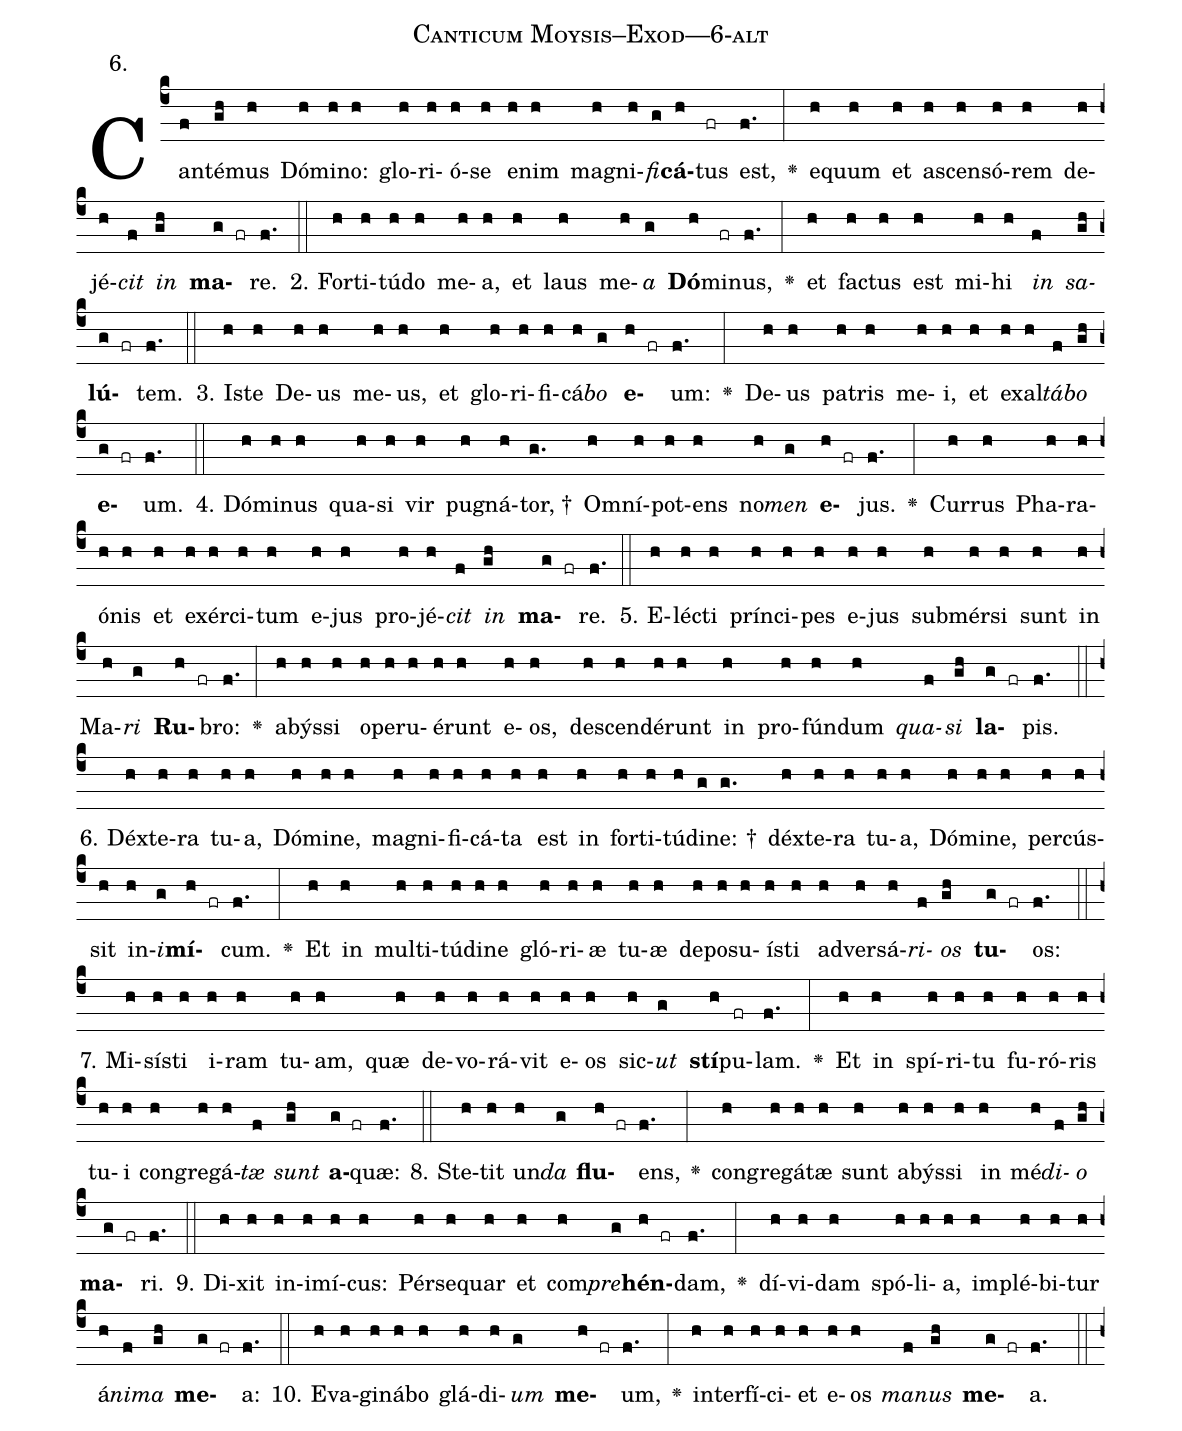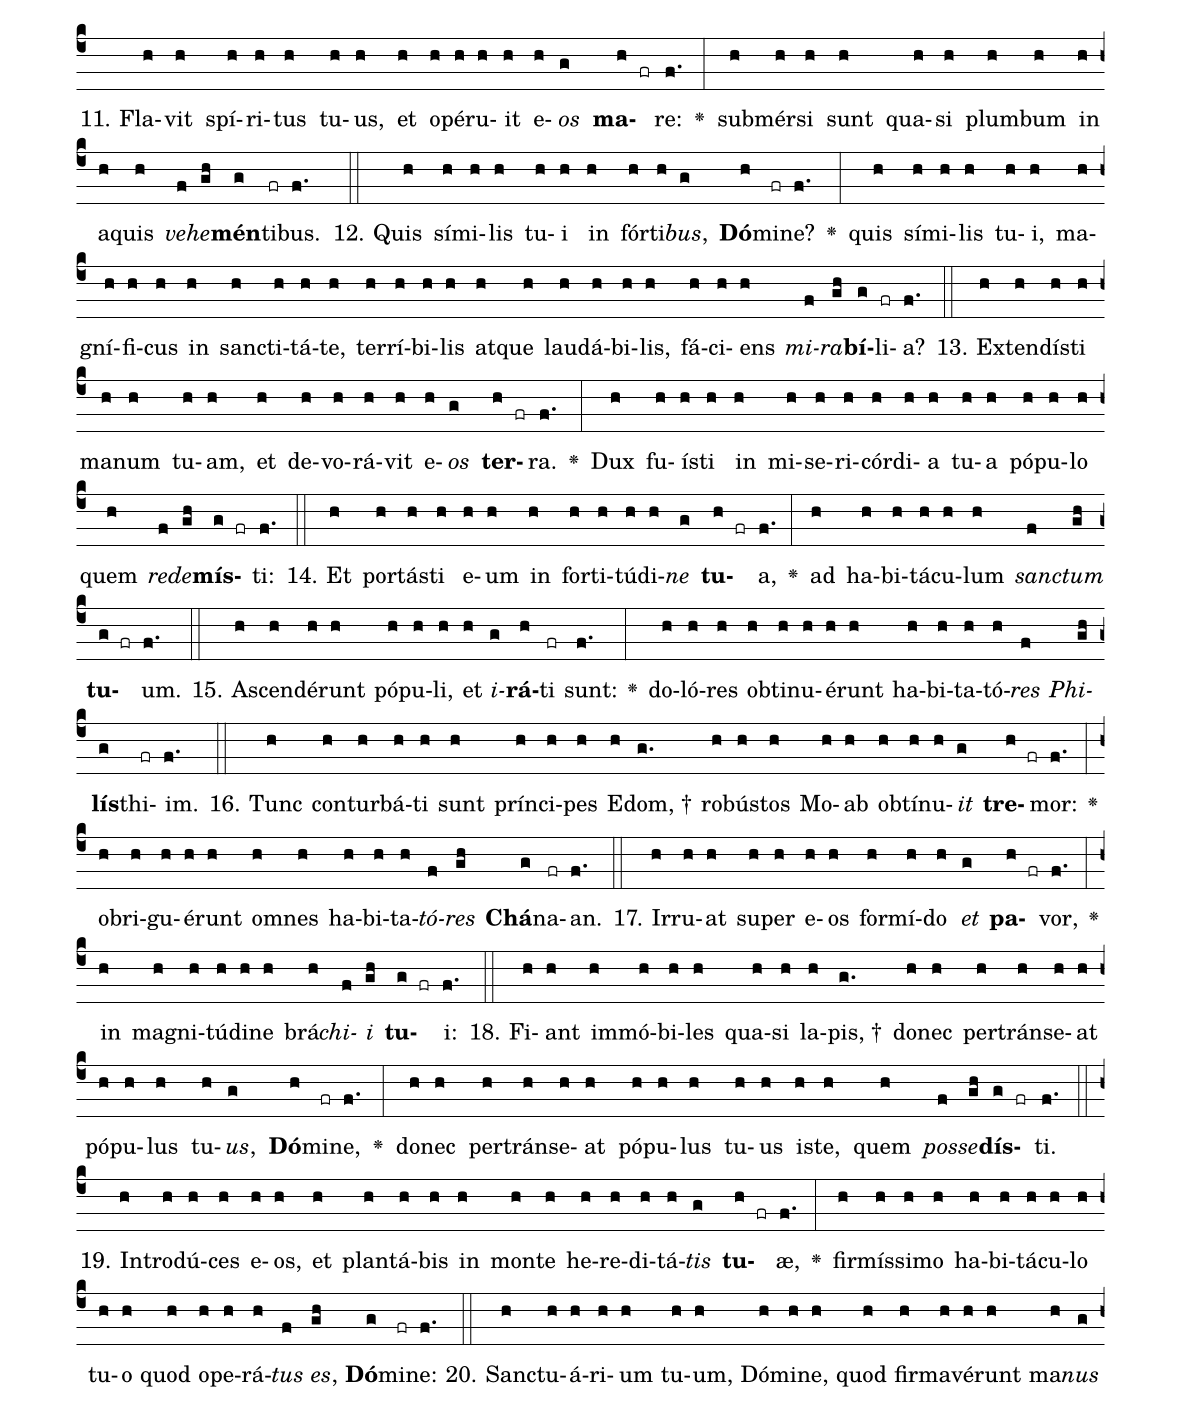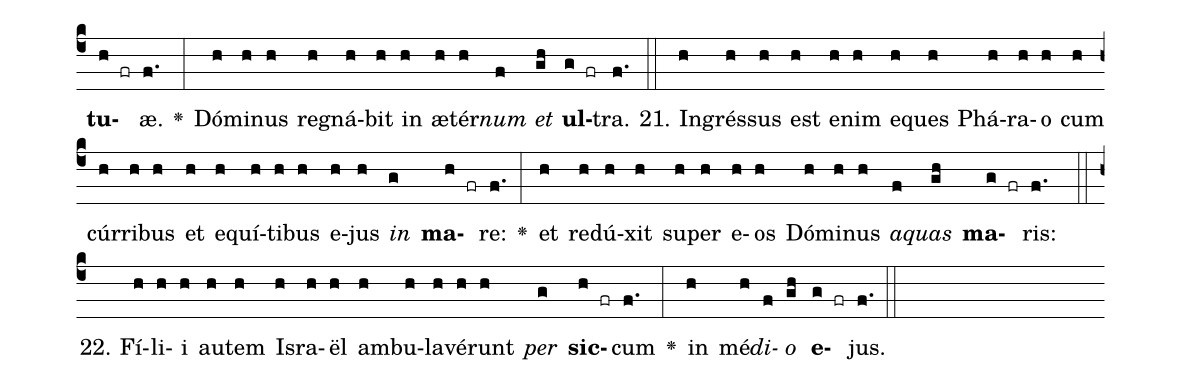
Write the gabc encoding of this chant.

name: Canticum Moysis--Exod---6-alt;
annotation: 6.;
%%
(c4)Can(f)té(gh)mus(h) Dó(h)mi(h)no:(h) glo(h)ri(h)ó(h)se(h) e(h)nim(h) ma(h)gni(h)<i>fi</i>(g)<b>cá</b>(h)tus(fr) est,(f.) <v>\greheightstar</v>(:) e(h)quum(h) et(h) a(h)scen(h)só(h)rem(h) de(h)jé(h)<i>cit</i>(f) <i>in</i>(gh) <b>ma</b>(g fr)re.(f.) (::)
2. For(h)ti(h)tú(h)do(h) me(h)a,(h) et(h) laus(h) me(h)<i>a</i>(g) <b>Dó</b>(h)mi(fr)nus,(f.) <v>\greheightstar</v>(:) et(h) fac(h)tus(h) est(h) mi(h)hi(h) <i>in</i>(f) <i>sa</i>(gh)<b>lú</b>(g fr)tem.(f.) (::)
3. Is(h)te(h) De(h)us(h) me(h)us,(h) et(h) glo(h)ri(h)fi(h)cá(h)<i>bo</i>(g) <b>e</b>(h fr)um:(f.) <v>\greheightstar</v>(:) De(h)us(h) pa(h)tris(h) me(h)i,(h) et(h) ex(h)al(h)<i>tá</i>(f)<i>bo</i>(gh) <b>e</b>(g fr)um.(f.) (::)
4. Dó(h)mi(h)nus(h) qua(h)si(h) vir(h) pu(h)gná(h)tor, †(g.) Om(h)ní(h)pot(h)ens(h) no(h)<i>men</i>(g) <b>e</b>(h fr)jus.(f.) <v>\greheightstar</v>(:) Cur(h)rus(h) Pha(h)ra(h)ó(h)nis(h) et(h) ex(h)ér(h)ci(h)tum(h) e(h)jus(h) pro(h)jé(h)<i>cit</i>(f) <i>in</i>(gh) <b>ma</b>(g fr)re.(f.) (::)
5. E(h)léc(h)ti(h) prín(h)ci(h)pes(h) e(h)jus(h) sub(h)mér(h)si(h) sunt(h) in(h) Ma(h)<i>ri</i>(g) <b>Ru</b>(h fr)bro:(f.) <v>\greheightstar</v>(:) a(h)býs(h)si(h) o(h)pe(h)ru(h)é(h)runt(h) e(h)os,(h) de(h)scen(h)dé(h)runt(h) in(h) pro(h)fún(h)dum(h) <i>qua</i>(f)<i>si</i>(gh) <b>la</b>(g fr)pis.(f.) (::)
6. Déx(h)te(h)ra(h) tu(h)a,(h) Dó(h)mi(h)ne,(h) ma(h)gni(h)fi(h)cá(h)ta(h) est(h) in(h) for(h)ti(h)tú(h)di(g)ne: †(g.) déx(h)te(h)ra(h) tu(h)a,(h) Dó(h)mi(h)ne,(h) per(h)cús(h)sit(h) in(h)<i>i</i>(g)<b>mí</b>(h fr)cum.(f.) <v>\greheightstar</v>(:) Et(h) in(h) mul(h)ti(h)tú(h)di(h)ne(h) gló(h)ri(h)æ(h) tu(h)æ(h) de(h)po(h)su(h)ís(h)ti(h) ad(h)ver(h)sá(h)<i>ri</i>(f)<i>os</i>(gh) <b>tu</b>(g fr)os:(f.) (::)
7. Mi(h)sís(h)ti(h) i(h)ram(h) tu(h)am,(h) quæ(h) de(h)vo(h)rá(h)vit(h) e(h)os(h) sic(h)<i>ut</i>(g) <b>stí</b>(h)pu(fr)lam.(f.) <v>\greheightstar</v>(:) Et(h) in(h) spí(h)ri(h)tu(h) fu(h)ró(h)ris(h) tu(h)i(h) con(h)gre(h)gá(h)<i>tæ</i>(f) <i>sunt</i>(gh) <b>a</b>(g fr)quæ:(f.) (::)
8. Ste(h)tit(h) un(h)<i>da</i>(g) <b>flu</b>(h fr)ens,(f.) <v>\greheightstar</v>(:) con(h)gre(h)gá(h)tæ(h) sunt(h) a(h)býs(h)si(h) in(h) mé(h)<i>di</i>(f)<i>o</i>(gh) <b>ma</b>(g fr)ri.(f.) (::)
9. Di(h)xit(h) in(h)i(h)mí(h)cus:(h) Pér(h)se(h)quar(h) et(h) com(h)<i>pre</i>(g)<b>hén</b>(h fr)dam,(f.) <v>\greheightstar</v>(:) dí(h)vi(h)dam(h) spó(h)li(h)a,(h) im(h)plé(h)bi(h)tur(h) á(h)<i>ni</i>(f)<i>ma</i>(gh) <b>me</b>(g fr)a:(f.) (::)
10. E(h)va(h)gi(h)ná(h)bo(h) glá(h)di(h)<i>um</i>(g) <b>me</b>(h fr)um,(f.) <v>\greheightstar</v>(:) in(h)ter(h)fí(h)ci(h)et(h) e(h)os(h) <i>ma</i>(f)<i>nus</i>(gh) <b>me</b>(g fr)a.(f.) (::)
11. Fla(h)vit(h) spí(h)ri(h)tus(h) tu(h)us,(h) et(h) o(h)pé(h)ru(h)it(h) e(h)<i>os</i>(g) <b>ma</b>(h fr)re:(f.) <v>\greheightstar</v>(:) sub(h)mér(h)si(h) sunt(h) qua(h)si(h) plum(h)bum(h) in(h) a(h)quis(h) <i>ve</i>(f)<i>he</i>(gh)<b>mén</b>(g)ti(fr)bus.(f.) (::)
12. Quis(h) sí(h)mi(h)lis(h) tu(h)i(h) in(h) fór(h)ti(h)<i>bus</i>,(g) <b>Dó</b>(h)mi(fr)ne?(f.) <v>\greheightstar</v>(:) quis(h) sí(h)mi(h)lis(h) tu(h)i,(h) ma(h)gní(h)fi(h)cus(h) in(h) sanc(h)ti(h)tá(h)te,(h) ter(h)rí(h)bi(h)lis(h) at(h)que(h) lau(h)dá(h)bi(h)lis,(h) fá(h)ci(h)ens(h) <i>mi</i>(f)<i>ra</i>(gh)<b>bí</b>(g)li(fr)a?(f.) (::)
13. Ex(h)ten(h)dís(h)ti(h) ma(h)num(h) tu(h)am,(h) et(h) de(h)vo(h)rá(h)vit(h) e(h)<i>os</i>(g) <b>ter</b>(h fr)ra.(f.) <v>\greheightstar</v>(:) Dux(h) fu(h)ís(h)ti(h) in(h) mi(h)se(h)ri(h)cór(h)di(h)a(h) tu(h)a(h) pó(h)pu(h)lo(h) quem(h) <i>red</i>(f)<i>e</i>(gh)<b>mís</b>(g fr)ti:(f.) (::)
14. Et(h) por(h)tás(h)ti(h) e(h)um(h) in(h) for(h)ti(h)tú(h)di(h)<i>ne</i>(g) <b>tu</b>(h fr)a,(f.) <v>\greheightstar</v>(:) ad(h) ha(h)bi(h)tá(h)cu(h)lum(h) <i>sanc</i>(f)<i>tum</i>(gh) <b>tu</b>(g fr)um.(f.) (::)
15. A(h)scen(h)dé(h)runt(h) pó(h)pu(h)li,(h) et(h) <i>i</i>(g)<b>rá</b>(h)ti(fr) sunt:(f.) <v>\greheightstar</v>(:) do(h)ló(h)res(h) ob(h)ti(h)nu(h)é(h)runt(h) ha(h)bi(h)ta(h)tó(h)<i>res</i>(f) <i>Phi</i>(gh)<b>lís</b>(g)thi(fr)im.(f.) (::)
16. Tunc(h) con(h)tur(h)bá(h)ti(h) sunt(h) prín(h)ci(h)pes(h) E(h)dom, †(g.) ro(h)bús(h)tos(h) Mo(h)ab(h) ob(h)tí(h)nu(h)<i>it</i>(g) <b>tre</b>(h fr)mor:(f.) <v>\greheightstar</v>(:) ob(h)ri(h)gu(h)é(h)runt(h) om(h)nes(h) ha(h)bi(h)ta(h)<i>tó</i>(f)<i>res</i>(gh) <b>Chá</b>(g)na(fr)an.(f.) (::)
17. Ir(h)ru(h)at(h) su(h)per(h) e(h)os(h) for(h)mí(h)do(h) <i>et</i>(g) <b>pa</b>(h fr)vor,(f.) <v>\greheightstar</v>(:) in(h) ma(h)gni(h)tú(h)di(h)ne(h) brá(h)<i>chi</i>(f)<i>i</i>(gh) <b>tu</b>(g fr)i:(f.) (::)
18. Fi(h)ant(h) im(h)mó(h)bi(h)les(h) qua(h)si(h) la(h)pis, †(g.) do(h)nec(h) per(h)tráns(h)e(h)at(h) pó(h)pu(h)lus(h) tu(h)<i>us</i>,(g) <b>Dó</b>(h)mi(fr)ne,(f.) <v>\greheightstar</v>(:) do(h)nec(h) per(h)tráns(h)e(h)at(h) pó(h)pu(h)lus(h) tu(h)us(h) is(h)te,(h) quem(h) <i>pos</i>(f)<i>se</i>(gh)<b>dís</b>(g fr)ti.(f.) (::)
19. In(h)tro(h)dú(h)ces(h) e(h)os,(h) et(h) plan(h)tá(h)bis(h) in(h) mon(h)te(h) he(h)re(h)di(h)tá(h)<i>tis</i>(g) <b>tu</b>(h fr)æ,(f.) <v>\greheightstar</v>(:) fir(h)mís(h)si(h)mo(h) ha(h)bi(h)tá(h)cu(h)lo(h) tu(h)o(h) quod(h) o(h)pe(h)rá(h)<i>tus</i>(f) <i>es</i>,(gh) <b>Dó</b>(g)mi(fr)ne:(f.) (::)
20. Sanc(h)tu(h)á(h)ri(h)um(h) tu(h)um,(h) Dó(h)mi(h)ne,(h) quod(h) fir(h)ma(h)vé(h)runt(h) ma(h)<i>nus</i>(g) <b>tu</b>(h fr)æ.(f.) <v>\greheightstar</v>(:) Dó(h)mi(h)nus(h) re(h)gná(h)bit(h) in(h) æ(h)tér(h)<i>num</i>(f) <i>et</i>(gh) <b>ul</b>(g fr)tra.(f.) (::)
21. In(h)grés(h)sus(h) est(h) e(h)nim(h) e(h)ques(h) Phá(h)ra(h)o(h) cum(h) cúr(h)ri(h)bus(h) et(h) e(h)quí(h)ti(h)bus(h) e(h)jus(h) <i>in</i>(g) <b>ma</b>(h fr)re:(f.) <v>\greheightstar</v>(:) et(h) re(h)dú(h)xit(h) su(h)per(h) e(h)os(h) Dó(h)mi(h)nus(h) <i>a</i>(f)<i>quas</i>(gh) <b>ma</b>(g fr)ris:(f.) (::)
22. Fí(h)li(h)i(h) au(h)tem(h) Is(h)ra(h)ël(h) am(h)bu(h)la(h)vé(h)runt(h) <i>per</i>(g) <b>sic</b>(h fr)cum(f.) <v>\greheightstar</v>(:) in(h) mé(h)<i>di</i>(f)<i>o</i>(gh) <b>e</b>(g fr)jus.(f.) (::)
